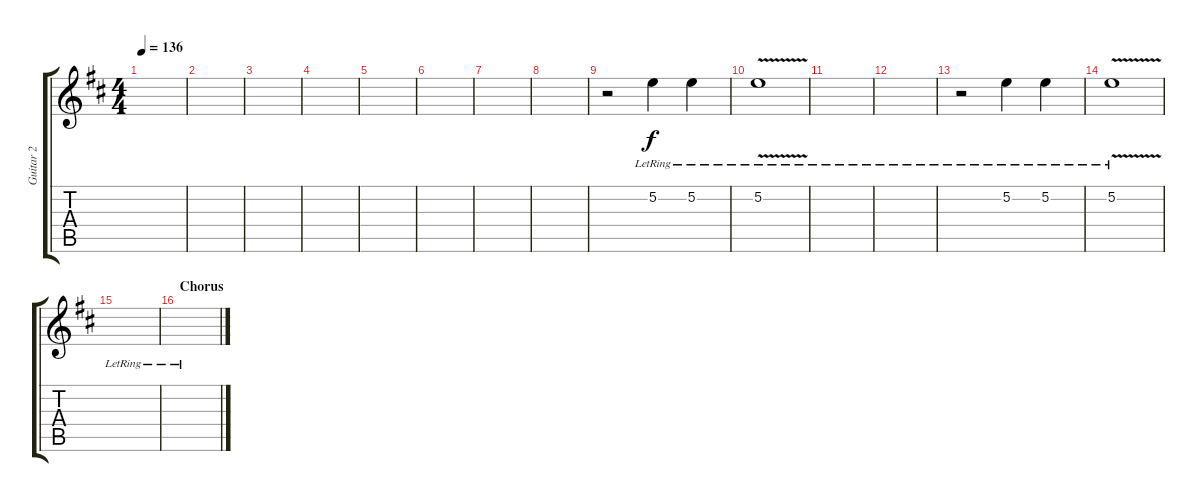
\track ("Guitar 2" "Guitar 2") {instrument overdrivenguitar}
\staff {score tabs}
\tuning (E4 B3 G3 D3 A2 E2) {hide}
\ts (4 4)
\tempo 136
\clef g2
\ks d
|
|
|
|
|
|
|
|
r.2 5.2{lr}.4{dy f} 5.2{lr}.4 |
5.2{v lr}.1 |
|
|
r.2 5.2{lr}.4 5.2{lr}.4 |
5.2{v lr}.1 |
|
\section ("" "Chorus")
